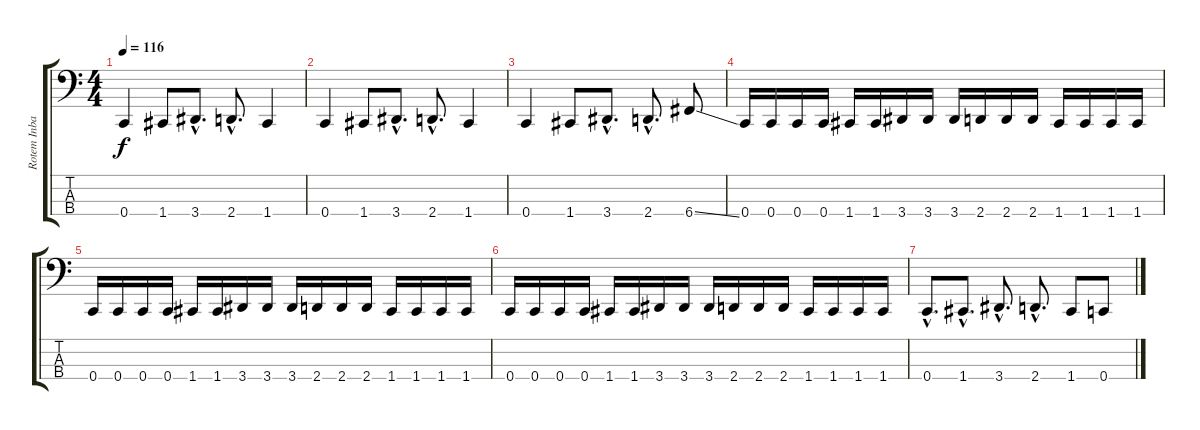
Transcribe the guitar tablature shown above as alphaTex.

\track ("Rotem Inbar" "Rotem Inba") {instrument electricbasspick}
\staff {score tabs}
\tuning (F2 C2 G1 C1) {hide}
\ts (4 4)
\tempo 116
\clef f4
\ks c
0.4.4{dy f} 1.4.8 3.4{hac}.8{d} 2.4{hac}.8{d} 1.4.4 |
0.4.4 1.4.8 3.4{hac}.8{d} 2.4{hac}.8{d} 1.4.4 |
0.4.4 1.4.8 3.4{hac}.8{d} 2.4{hac}.8{d} 6.4{ss}.8 |
0.4.16 0.4.16 0.4.16 0.4.16 1.4.16 1.4.16 3.4.16 3.4.16 3.4.16 2.4.16 2.4.16 2.4.16 1.4.16 1.4.16 1.4.16 1.4.16 |
0.4.16 0.4.16 0.4.16 0.4.16 1.4.16 1.4.16 3.4.16 3.4.16 3.4.16 2.4.16 2.4.16 2.4.16 1.4.16 1.4.16 1.4.16 1.4.16 |
0.4.16 0.4.16 0.4.16 0.4.16 1.4.16 1.4.16 3.4.16 3.4.16 3.4.16 2.4.16 2.4.16 2.4.16 1.4.16 1.4.16 1.4.16 1.4.16 |
0.4{hac}.8{d} 1.4{hac}.8{d} 3.4{hac}.8{d} 2.4{hac}.8{d} 1.4.8 0.4.8
